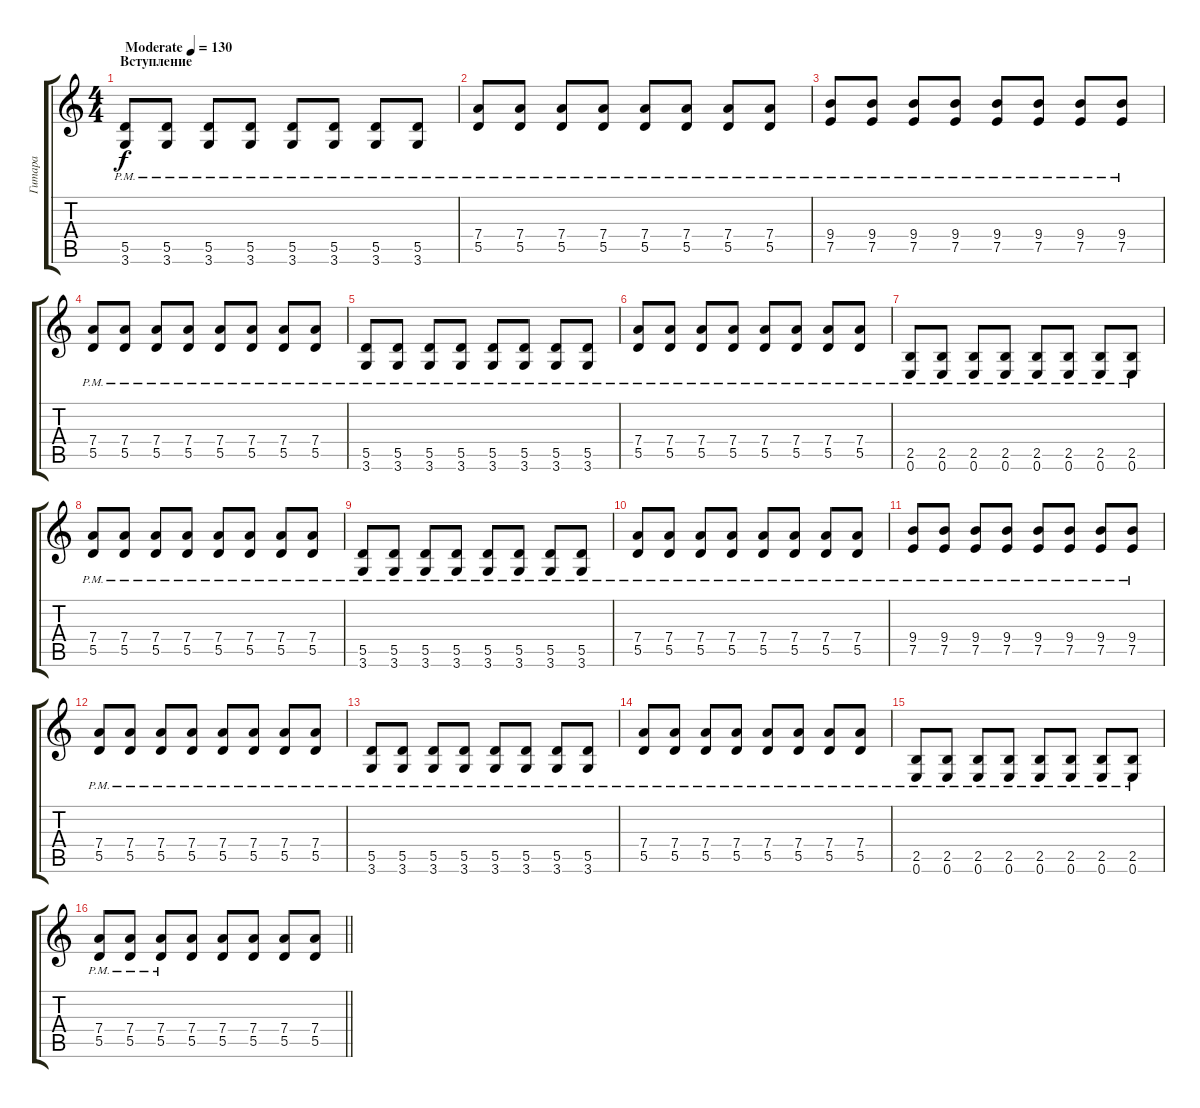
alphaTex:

\track ("Гитара" "Гитара") {instrument distortionguitar}
\staff {score tabs}
\tuning (E4 B3 G3 D3 A2 E2) {hide}
\ts (4 4)
\section ("" "Вступление")
\tempo (130 "Moderate")
\clef g2
\ks c
(5.5{pm} 3.6{pm}).8{dy f balance 15 instrument distortionguitar} (5.5{pm} 3.6{pm}).8 (5.5{pm} 3.6{pm}).8 (5.5{pm} 3.6{pm}).8 (5.5{pm} 3.6{pm}).8 (5.5{pm} 3.6{pm}).8 (5.5{pm} 3.6{pm}).8 (5.5{pm} 3.6{pm}).8 |
(7.4{pm} 5.5{pm}).8 (7.4{pm} 5.5{pm}).8 (7.4{pm} 5.5{pm}).8 (7.4{pm} 5.5{pm}).8 (7.4{pm} 5.5{pm}).8 (7.4{pm} 5.5{pm}).8 (7.4{pm} 5.5{pm}).8 (7.4{pm} 5.5{pm}).8 |
(9.4{pm} 7.5{pm}).8 (9.4{pm} 7.5{pm}).8 (9.4{pm} 7.5{pm}).8 (9.4{pm} 7.5{pm}).8 (9.4{pm} 7.5{pm}).8 (9.4{pm} 7.5{pm}).8 (9.4{pm} 7.5{pm}).8 (9.4{pm} 7.5{pm}).8 |
(7.4{pm} 5.5{pm}).8 (7.4{pm} 5.5{pm}).8 (7.4{pm} 5.5{pm}).8 (7.4{pm} 5.5{pm}).8 (7.4{pm} 5.5{pm}).8 (7.4{pm} 5.5{pm}).8 (7.4{pm} 5.5{pm}).8 (7.4{pm} 5.5{pm}).8 |
(5.5{pm} 3.6{pm}).8 (5.5{pm} 3.6{pm}).8 (5.5{pm} 3.6{pm}).8 (5.5{pm} 3.6{pm}).8 (5.5{pm} 3.6{pm}).8 (5.5{pm} 3.6{pm}).8 (5.5{pm} 3.6{pm}).8 (5.5{pm} 3.6{pm}).8 |
(7.4{pm} 5.5{pm}).8 (7.4{pm} 5.5{pm}).8 (7.4{pm} 5.5{pm}).8 (7.4{pm} 5.5{pm}).8 (7.4{pm} 5.5{pm}).8 (7.4{pm} 5.5{pm}).8 (7.4{pm} 5.5{pm}).8 (7.4{pm} 5.5{pm}).8 |
(2.5{pm} 0.6{pm}).8 (2.5{pm} 0.6{pm}).8 (2.5{pm} 0.6{pm}).8 (2.5{pm} 0.6{pm}).8 (2.5{pm} 0.6{pm}).8 (2.5{pm} 0.6{pm}).8 (2.5{pm} 0.6{pm}).8 (2.5{pm} 0.6{pm}).8 |
(7.4{pm} 5.5{pm}).8 (7.4{pm} 5.5{pm}).8 (7.4{pm} 5.5{pm}).8 (7.4{pm} 5.5{pm}).8 (7.4{pm} 5.5{pm}).8 (7.4{pm} 5.5{pm}).8 (7.4{pm} 5.5{pm}).8 (7.4{pm} 5.5{pm}).8 |
(5.5{pm} 3.6{pm}).8 (5.5{pm} 3.6{pm}).8 (5.5{pm} 3.6{pm}).8 (5.5{pm} 3.6{pm}).8 (5.5{pm} 3.6{pm}).8 (5.5{pm} 3.6{pm}).8 (5.5{pm} 3.6{pm}).8 (5.5{pm} 3.6{pm}).8 |
(7.4{pm} 5.5{pm}).8 (7.4{pm} 5.5{pm}).8 (7.4{pm} 5.5{pm}).8 (7.4{pm} 5.5{pm}).8 (7.4{pm} 5.5{pm}).8 (7.4{pm} 5.5{pm}).8 (7.4{pm} 5.5{pm}).8 (7.4{pm} 5.5{pm}).8 |
(9.4{pm} 7.5{pm}).8 (9.4{pm} 7.5{pm}).8 (9.4{pm} 7.5{pm}).8 (9.4{pm} 7.5{pm}).8 (9.4{pm} 7.5{pm}).8 (9.4{pm} 7.5{pm}).8 (9.4{pm} 7.5{pm}).8 (9.4{pm} 7.5{pm}).8 |
(7.4{pm} 5.5{pm}).8 (7.4{pm} 5.5{pm}).8 (7.4{pm} 5.5{pm}).8 (7.4{pm} 5.5{pm}).8 (7.4{pm} 5.5{pm}).8 (7.4{pm} 5.5{pm}).8 (7.4{pm} 5.5{pm}).8 (7.4{pm} 5.5{pm}).8 |
(5.5{pm} 3.6{pm}).8 (5.5{pm} 3.6{pm}).8 (5.5{pm} 3.6{pm}).8 (5.5{pm} 3.6{pm}).8 (5.5{pm} 3.6{pm}).8 (5.5{pm} 3.6{pm}).8 (5.5{pm} 3.6{pm}).8 (5.5{pm} 3.6{pm}).8 |
(7.4{pm} 5.5{pm}).8 (7.4{pm} 5.5{pm}).8 (7.4{pm} 5.5{pm}).8 (7.4{pm} 5.5{pm}).8 (7.4{pm} 5.5{pm}).8 (7.4{pm} 5.5{pm}).8 (7.4{pm} 5.5{pm}).8 (7.4{pm} 5.5{pm}).8 |
(2.5{pm} 0.6{pm}).8 (2.5{pm} 0.6{pm}).8 (2.5{pm} 0.6{pm}).8 (2.5{pm} 0.6{pm}).8 (2.5{pm} 0.6{pm}).8 (2.5{pm} 0.6{pm}).8 (2.5{pm} 0.6{pm}).8 (2.5{pm} 0.6{pm}).8 |
\barLineRight lightlight
(7.4{pm} 5.5{pm}).8 (7.4{pm} 5.5{pm}).8 (7.4{pm} 5.5{pm}).8 (7.4 5.5).8 (7.4 5.5).8 (7.4 5.5).8 (7.4 5.5).8 (7.4 5.5).8
